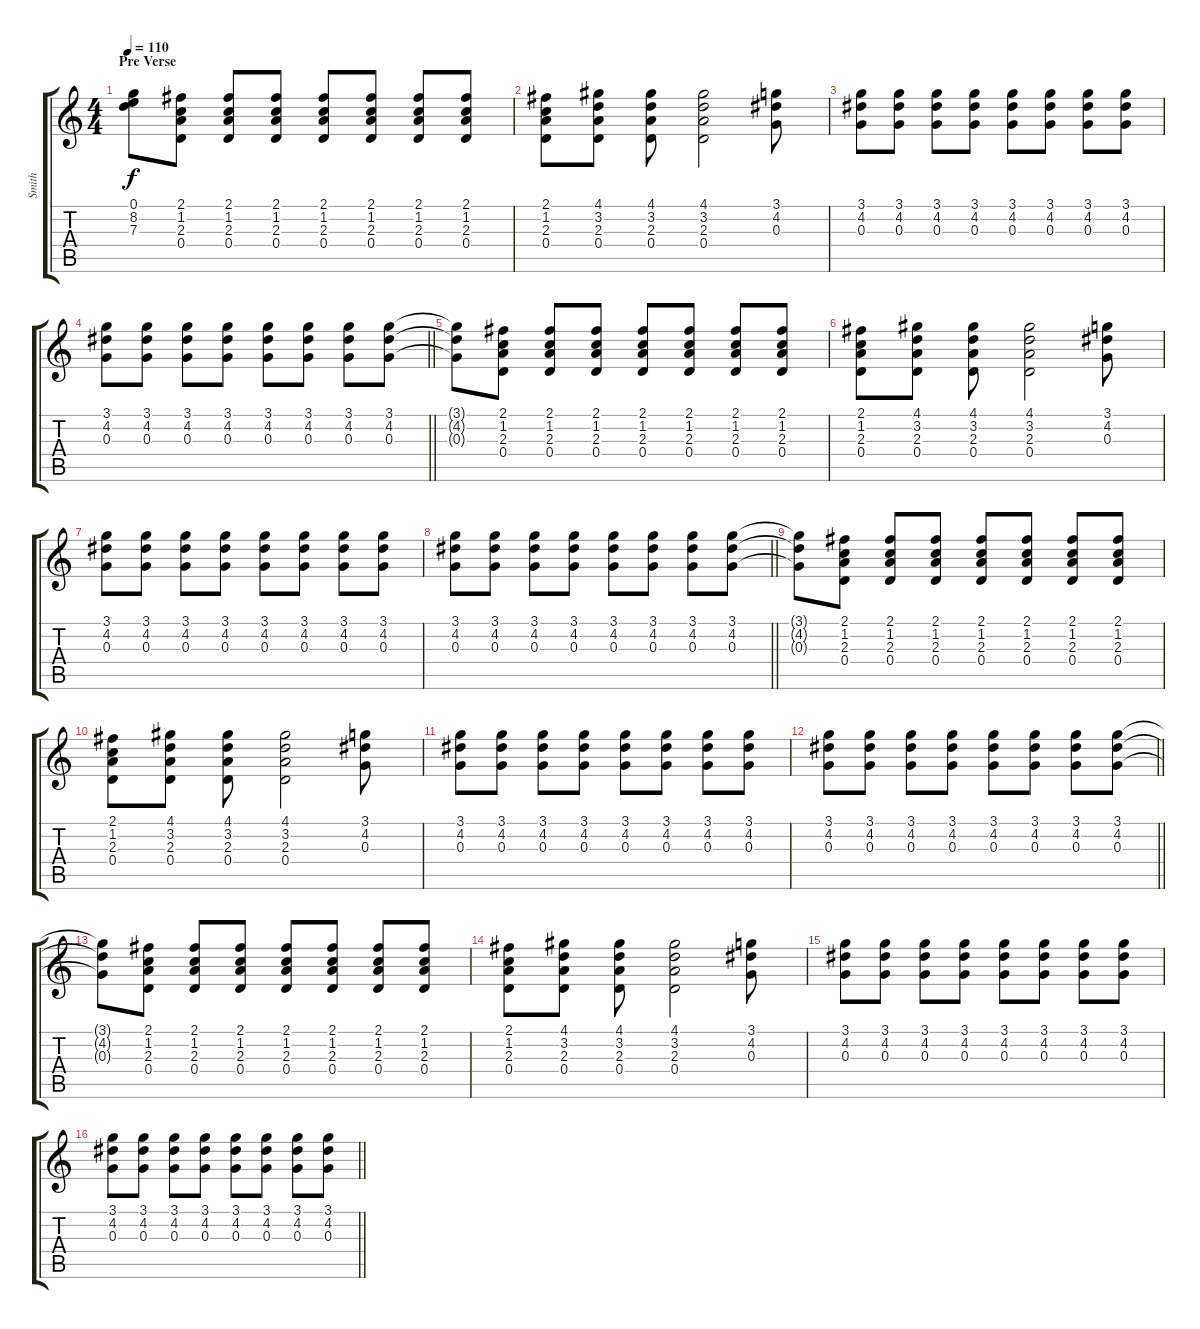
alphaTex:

\track ("Smith" "Smith") {instrument electricguitarclean}
\staff {score tabs}
\tuning (E4 B3 G3 D3 A2 E2) {hide}
\ts (4 4)
\section ("" "Pre Verse")
\tempo 110
\clef g2
\ks c
(0.1 8.2{t} 7.3{t}).8{dy f} (2.1 1.2 2.3 0.4).8 (2.1 1.2 2.3 0.4).8 (2.1 1.2 2.3 0.4).8 (2.1 1.2 2.3 0.4).8 (2.1 1.2 2.3 0.4).8 (2.1 1.2 2.3 0.4).8 (2.1 1.2 2.3 0.4).8 |
(2.1 1.2 2.3 0.4).8 (4.1 3.2 2.3 0.4).8 (4.1 3.2 2.3 0.4).8 (4.1 3.2 2.3 0.4).2 (3.1 4.2 0.3).8 |
(3.1 4.2 0.3).8 (3.1 4.2 0.3).8 (3.1 4.2 0.3).8 (3.1 4.2 0.3).8 (3.1 4.2 0.3).8 (3.1 4.2 0.3).8 (3.1 4.2 0.3).8 (3.1 4.2 0.3).8 |
\barLineRight lightlight
(3.1 4.2 0.3).8 (3.1 4.2 0.3).8 (3.1 4.2 0.3).8 (3.1 4.2 0.3).8 (3.1 4.2 0.3).8 (3.1 4.2 0.3).8 (3.1 4.2 0.3).8 (3.1 4.2 0.3).8 |
(3.1{t} 4.2{t} 0.3{t}).8 (2.1 1.2 2.3 0.4).8 (2.1 1.2 2.3 0.4).8 (2.1 1.2 2.3 0.4).8 (2.1 1.2 2.3 0.4).8 (2.1 1.2 2.3 0.4).8 (2.1 1.2 2.3 0.4).8 (2.1 1.2 2.3 0.4).8 |
(2.1 1.2 2.3 0.4).8 (4.1 3.2 2.3 0.4).8 (4.1 3.2 2.3 0.4).8 (4.1 3.2 2.3 0.4).2 (3.1 4.2 0.3).8 |
(3.1 4.2 0.3).8 (3.1 4.2 0.3).8 (3.1 4.2 0.3).8 (3.1 4.2 0.3).8 (3.1 4.2 0.3).8 (3.1 4.2 0.3).8 (3.1 4.2 0.3).8 (3.1 4.2 0.3).8 |
\barLineRight lightlight
(3.1 4.2 0.3).8 (3.1 4.2 0.3).8 (3.1 4.2 0.3).8 (3.1 4.2 0.3).8 (3.1 4.2 0.3).8 (3.1 4.2 0.3).8 (3.1 4.2 0.3).8 (3.1 4.2 0.3).8 |
(3.1{t} 4.2{t} 0.3{t}).8 (2.1 1.2 2.3 0.4).8 (2.1 1.2 2.3 0.4).8 (2.1 1.2 2.3 0.4).8 (2.1 1.2 2.3 0.4).8 (2.1 1.2 2.3 0.4).8 (2.1 1.2 2.3 0.4).8 (2.1 1.2 2.3 0.4).8 |
(2.1 1.2 2.3 0.4).8 (4.1 3.2 2.3 0.4).8 (4.1 3.2 2.3 0.4).8 (4.1 3.2 2.3 0.4).2 (3.1 4.2 0.3).8 |
(3.1 4.2 0.3).8 (3.1 4.2 0.3).8 (3.1 4.2 0.3).8 (3.1 4.2 0.3).8 (3.1 4.2 0.3).8 (3.1 4.2 0.3).8 (3.1 4.2 0.3).8 (3.1 4.2 0.3).8 |
\barLineRight lightlight
(3.1 4.2 0.3).8 (3.1 4.2 0.3).8 (3.1 4.2 0.3).8 (3.1 4.2 0.3).8 (3.1 4.2 0.3).8 (3.1 4.2 0.3).8 (3.1 4.2 0.3).8 (3.1 4.2 0.3).8 |
(3.1{t} 4.2{t} 0.3{t}).8 (2.1 1.2 2.3 0.4).8 (2.1 1.2 2.3 0.4).8 (2.1 1.2 2.3 0.4).8 (2.1 1.2 2.3 0.4).8 (2.1 1.2 2.3 0.4).8 (2.1 1.2 2.3 0.4).8 (2.1 1.2 2.3 0.4).8 |
(2.1 1.2 2.3 0.4).8 (4.1 3.2 2.3 0.4).8 (4.1 3.2 2.3 0.4).8 (4.1 3.2 2.3 0.4).2 (3.1 4.2 0.3).8 |
(3.1 4.2 0.3).8 (3.1 4.2 0.3).8 (3.1 4.2 0.3).8 (3.1 4.2 0.3).8 (3.1 4.2 0.3).8 (3.1 4.2 0.3).8 (3.1 4.2 0.3).8 (3.1 4.2 0.3).8 |
\barLineRight lightlight
(3.1 4.2 0.3).8 (3.1 4.2 0.3).8 (3.1 4.2 0.3).8 (3.1 4.2 0.3).8 (3.1 4.2 0.3).8 (3.1 4.2 0.3).8 (3.1 4.2 0.3).8 (3.1 4.2 0.3).8
